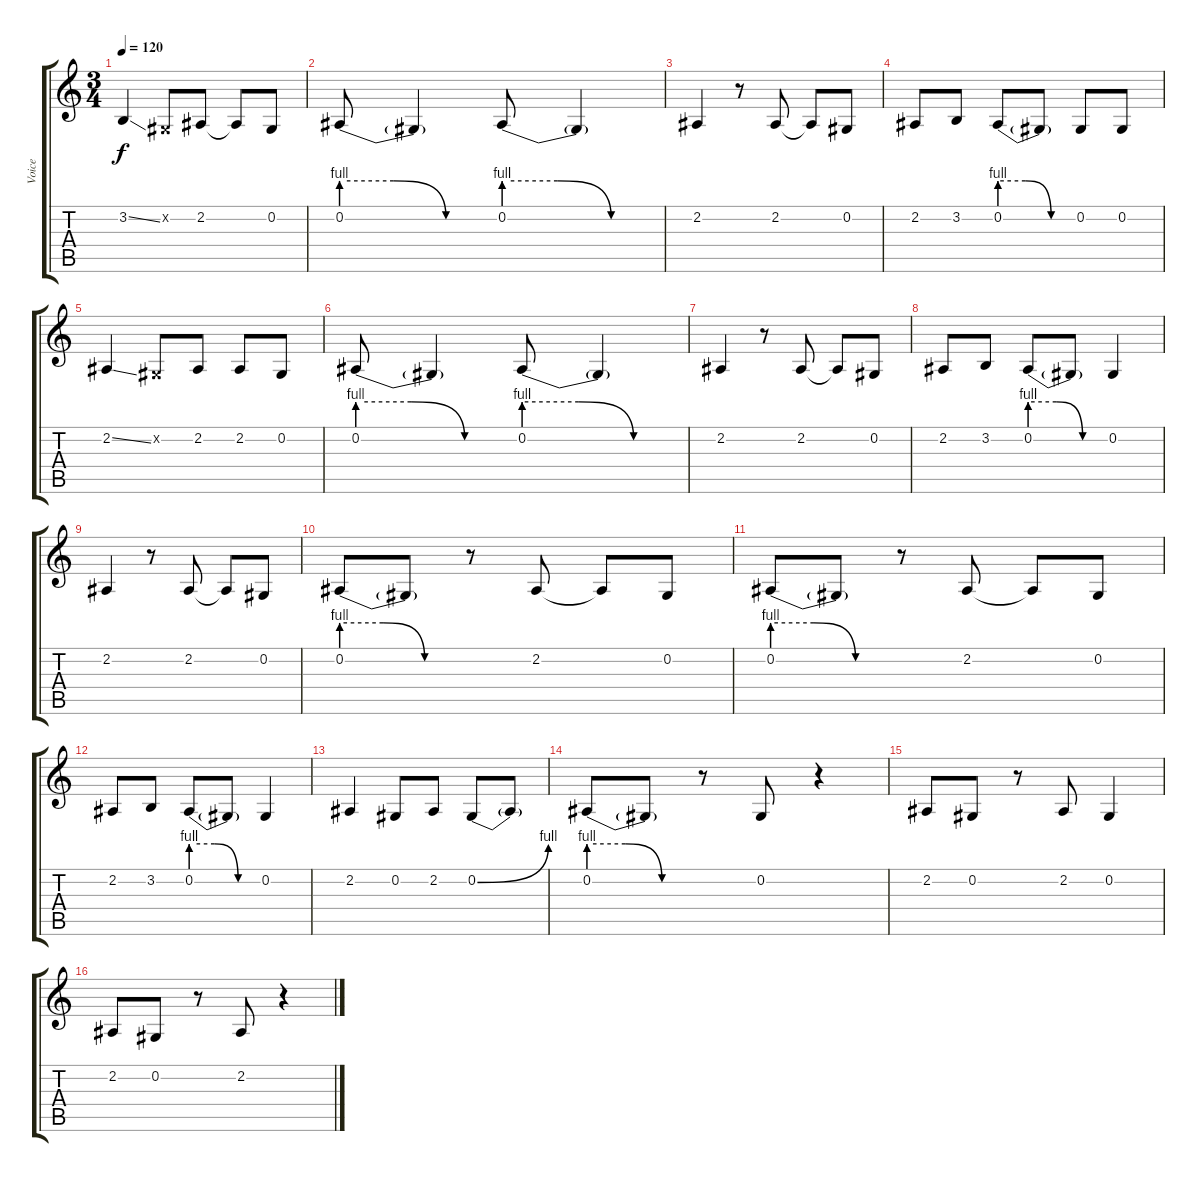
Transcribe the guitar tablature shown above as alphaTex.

\track ("Voice" "Voice") {instrument lead2sawtooth}
\staff {score tabs}
\tuning (Db4 Ab3 E3 B2 Gb2 Db2) {hide}
\ts (3 4)
\tempo 120
\clef g2
\ks c
3.2{ss}.4{dy f} 0.2{x}.8 2.2.8 2.2{t}.8 0.2.8 |
0.2{be (custom 0 4 20 4 40 0 60 0)}.8 0.2{t}.4 0.2{be (custom 0 4 20 4 40 0 60 0)}.8 0.2{t}.4 |
2.2.4 r.8 2.2.8 2.2{t}.8 0.2.8 |
2.2.8 3.2.8 0.2{be (custom 0 4 20 4 40 0 60 0)}.8 0.2{t}.8 0.2.8 0.2.8 |
2.2{ss}.4 0.2{x}.8 2.2.8 2.2.8 0.2.8 |
0.2{be (custom 0 4 20 4 40 0 60 0)}.8 0.2{t}.4 0.2{be (custom 0 4 20 4 40 0 60 0)}.8 0.2{t}.4 |
2.2.4 r.8 2.2.8 2.2{t}.8 0.2.8 |
2.2.8 3.2.8 0.2{be (custom 0 4 20 4 40 0 60 0)}.8 0.2{t}.8 0.2.4 |
2.2.4 r.8 2.2.8 2.2{t}.8 0.2.8 |
0.2{be (custom 0 4 20 4 40 0 60 0)}.8 0.2{t}.8 r.8 2.2.8 2.2{t}.8 0.2.8 |
0.2{be (custom 0 4 20 4 40 0 60 0)}.8 0.2{t}.8 r.8 2.2.8 2.2{t}.8 0.2.8 |
2.2.8 3.2.8 0.2{be (custom 0 4 20 4 40 0 60 0)}.8 0.2{t}.8 0.2.4 |
2.2.4 0.2.8 2.2.8 0.2{be (bend 0 0 60 4)}.8 0.2{t}.8 |
0.2{be (custom 0 4 20 4 40 0 60 0)}.8 0.2{t}.8 r.8 0.2.8 r.4 |
2.2.8 0.2.8 r.8 2.2.8 0.2.4 |
2.2.8 0.2.8 r.8 2.2.8 r.4
